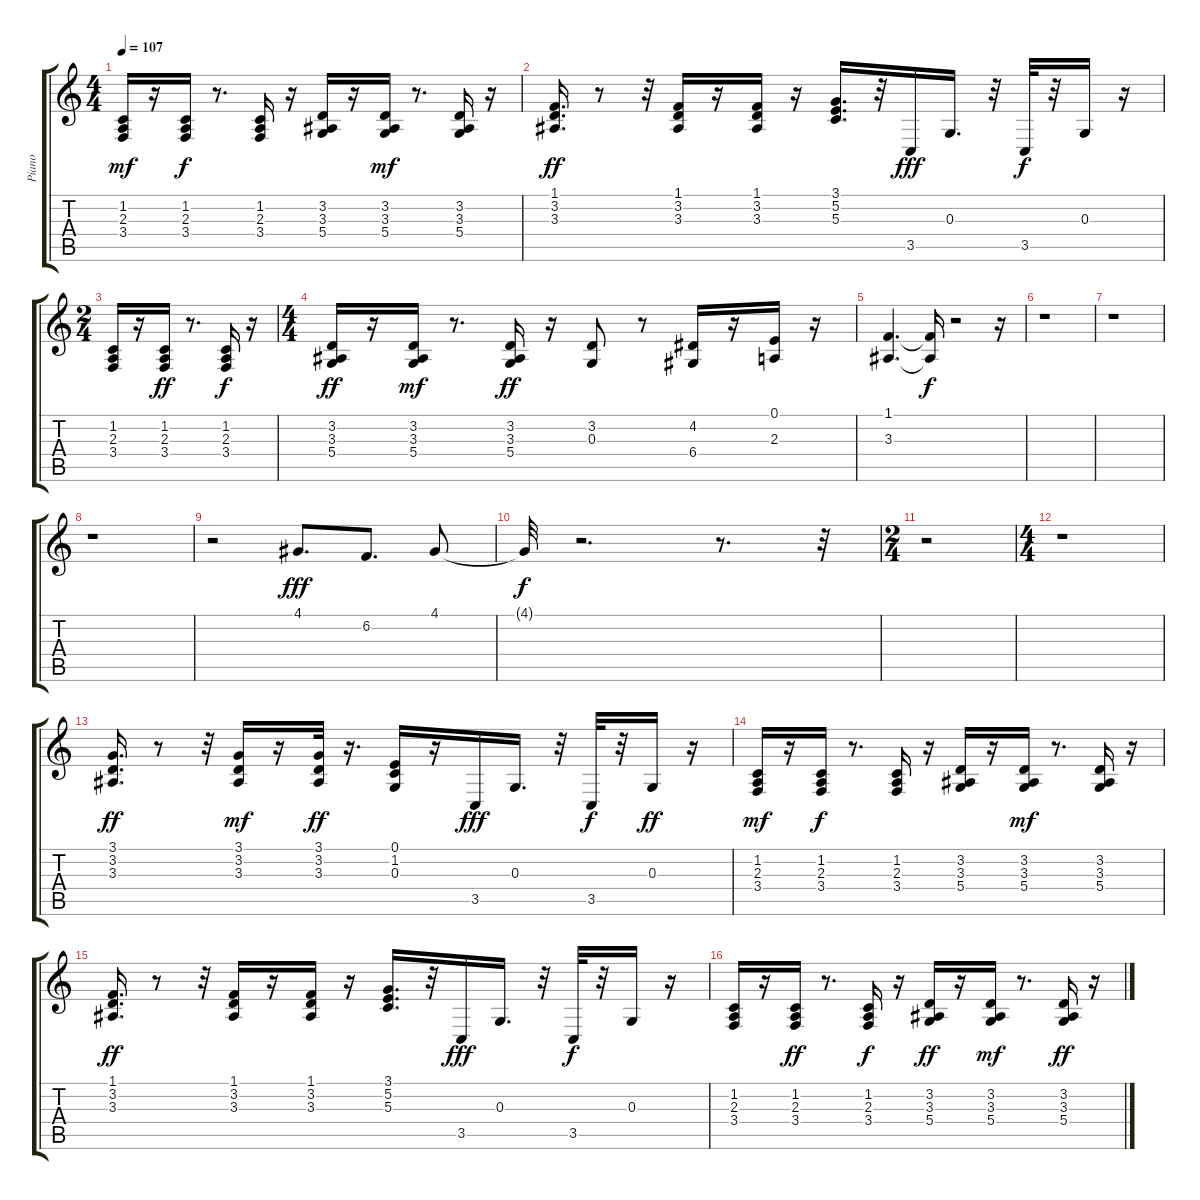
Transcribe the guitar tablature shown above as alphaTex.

\track ("Piano" "Piano") {instrument acousticgrandpiano}
\staff {score tabs}
\tuning (E4 B3 G3 D3 A2 E2) {hide}
\ts (4 4)
\tempo 107
\clef g2
\ks c
(1.2 2.3 3.4).16{dy mf} r.16 (1.2 2.3 3.4).16{dy f} r.8{d} (1.2 2.3 3.4).16 r.16 (3.2 3.3 5.4).16 r.16 (3.2 3.3 5.4).16{dy mf} r.8{d} (3.2 3.3 5.4).16 r.16 |
(1.1 3.2 3.3).16{d dy ff} r.8 r.32 (1.1 3.2 3.3).16 r.16 (1.1 3.2 3.3).16 r.16 (3.1 5.2 5.3).16{d} r.32 3.5.16{dy fff} 0.3.16{d} r.32 3.5.32{dy f} r.32 0.3.16 r.16 |
\ts (2 4)
(1.2 2.3 3.4).16 r.16 (1.2 2.3 3.4).16{dy ff} r.8{d} (1.2 2.3 3.4).16{dy f} r.16 |
\ts (4 4)
(3.2 3.3 5.4).16{dy ff} r.16 (3.2 3.3 5.4).16{dy mf} r.8{d} (3.2 3.3 5.4).16{dy ff} r.16 (3.2 0.3).8 r.8 (4.2 6.4).16 r.16 (0.1 2.3).16 r.16 |
(1.1 3.3).4{d} (1.1{t} 3.3{t}).16{dy f} r.2 r.16 |
r.1 |
r.1 |
r.1 |
r.2 4.1.8{d dy fff} 6.2.8{d} 4.1.8 |
4.1{t}.32{dy f} r.2{d} r.8{d} r.32 |
\ts (2 4)
r.2 |
\ts (4 4)
r.1 |
(3.1 3.2 3.3).16{d dy ff} r.8 r.32 (3.1 3.2 3.3).16{dy mf} r.16 (3.1 3.2 3.3).32{dy ff} r.16{d} (0.1 1.2 0.3).16 r.16 3.5.16{dy fff} 0.3.16{d} r.32 3.5.32{dy f} r.32 0.3.16{dy ff} r.16 |
(1.2 2.3 3.4).16{dy mf} r.16 (1.2 2.3 3.4).16{dy f} r.8{d} (1.2 2.3 3.4).16 r.16 (3.2 3.3 5.4).16 r.16 (3.2 3.3 5.4).16{dy mf} r.8{d} (3.2 3.3 5.4).16 r.16 |
(1.1 3.2 3.3).16{d dy ff} r.8 r.32 (1.1 3.2 3.3).16 r.16 (1.1 3.2 3.3).16 r.16 (3.1 5.2 5.3).16{d} r.32 3.5.16{dy fff} 0.3.16{d} r.32 3.5.32{dy f} r.32 0.3.16 r.16 |
(1.2 2.3 3.4).16 r.16 (1.2 2.3 3.4).16{dy ff} r.8{d} (1.2 2.3 3.4).16{dy f} r.16 (3.2 3.3 5.4).16{dy ff} r.16 (3.2 3.3 5.4).16{dy mf} r.8{d} (3.2 3.3 5.4).16{dy ff} r.16
